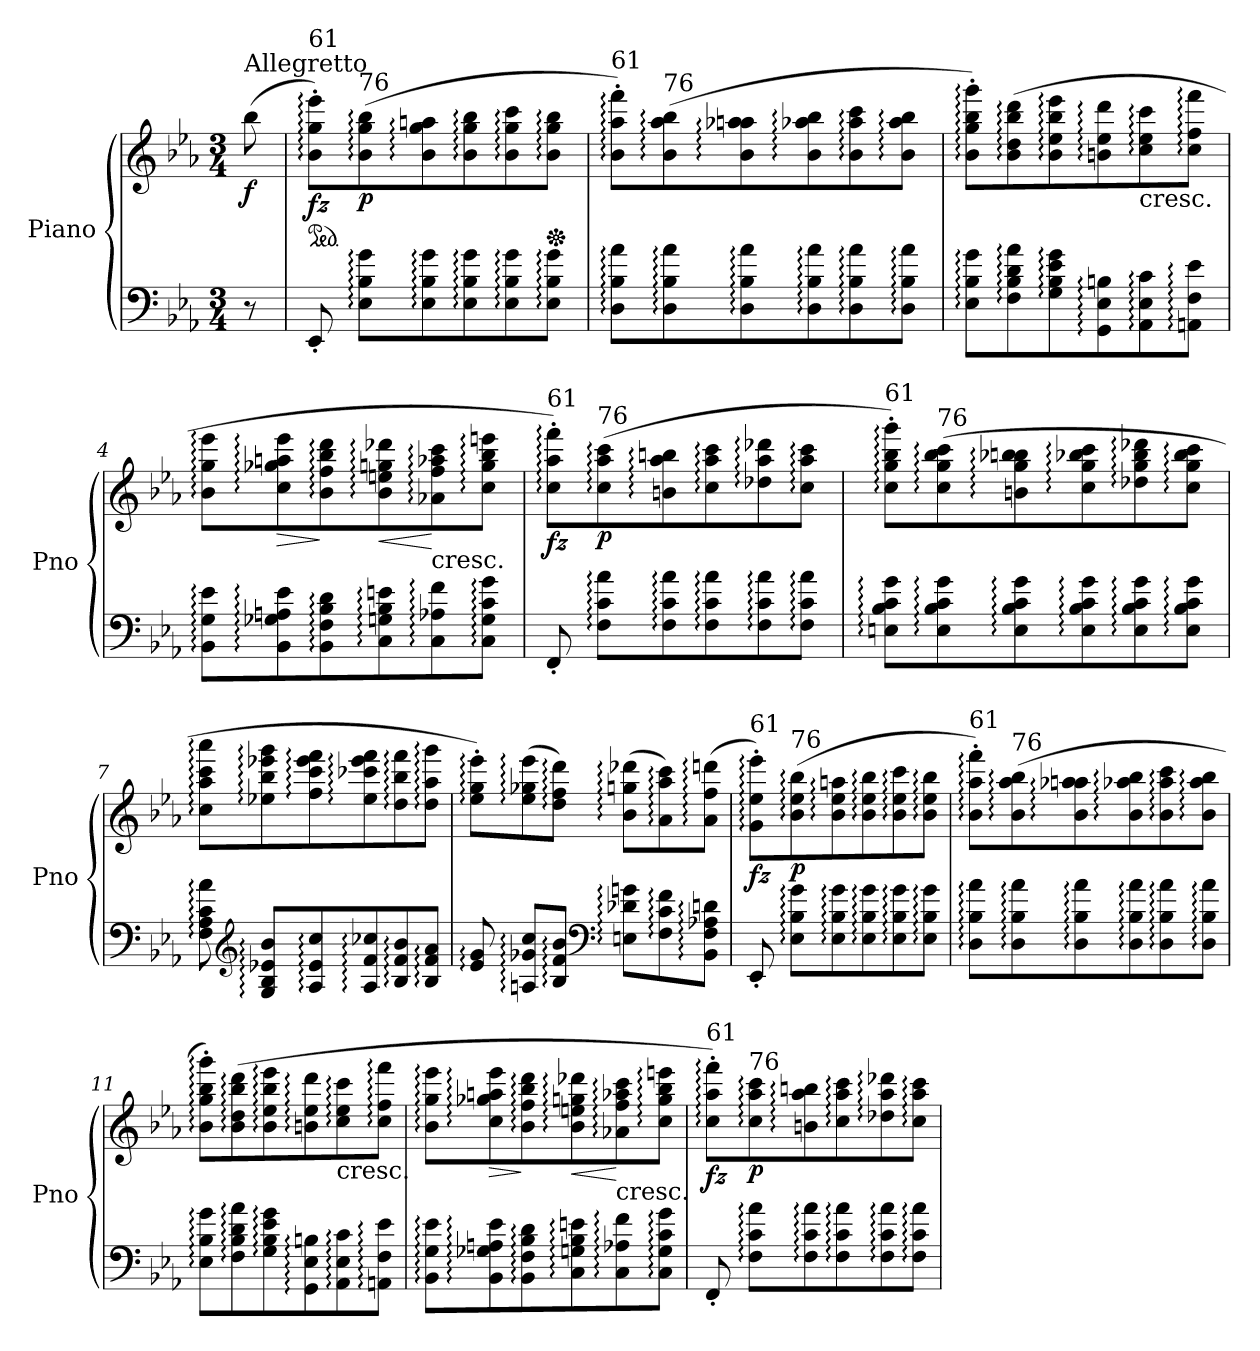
**kern	**kern	**dynam
*part1	*part1	*part1
*staff2	*staff1	*staff1/2
*I"Piano	*	*
*I'Pno	*	*
*clefF4	*clefG2	*
*k[b-e-a-]	*k[b-e-a-]	*
*E-:	*E-:	*
*M3/4	*M3/4	*
=	=	=
!	!LO:TX:a:t=Allegretto	!
!	!	!LO:DY:b
8r	(8bb-\	f
=1	=1	=1
*	*ped	*
!	!LO:TX:a:t=61	!
!	!	!LO:DY:b
8EE-'/	8b-\:' 8gg\:' 8eee-\:'L)	fz
!	!LO:TX:a:t=76	!
!	!	!LO:DY:b
8E-\: 8B-\: 8g\:L	(8b-\: 8gg\: 8bb-\:	p
8E-\: 8B-\: 8g\:	8b-\: 8gg\: 8aan\:	.
8E-\: 8B-\: 8g\:	8b-\: 8gg\: 8bb-\:	.
8E-\: 8B-\: 8g\:	8b-\: 8gg\: 8ccc\:	.
*	*Xped	*
8E-\: 8B-\: 8g\:J	8b-\: 8gg\: 8bb-\:J	.
=2	=2	=2
!	!LO:TX:a:t=61	!
8D\: 8B-\: 8a-\:L	8b-\:' 8aa-\:' 8fff\:'L)	.
!	!LO:TX:a:t=76	!
8D\: 8B-\: 8a-\:	(8b-\: 8aa-\: 8bb-\:	.
8D\: 8B-\: 8a-\:	8b-\: 8aa-X\: 8aan\:	.
8D\: 8B-\: 8a-\:	8b-\: 8aa-X\: 8bb-\:	.
8D\: 8B-\: 8a-\:	8b-\: 8aa-\: 8ccc\:	.
8D\: 8B-\: 8a-\:J	8b-\: 8aa-\: 8bb-\:J	.
=3	=3	=3
8E-\: 8B-\: 8g\:L	8b-\:' 8gg\:' 8bb-\:' 8ggg\:'L)	.
8F\: 8B-\: 8d\: 8a-\:	(8b-\: 8dd\: 8bb-\: 8ddd\:	.
8G\: 8B-\: 8e-\: 8g\:	8b-\: 8ee-\: 8bb-\: 8eee-\:	.
8GG\: 8E-\: 8Bn\:	8bn\: 8ee-\: 8ddd\:	.
!	!LO:TX:b:t=cresc.	!
8AA-\: 8E-\: 8c\:	8cc\: 8ee-\: 8ccc\:	.
8AAn\: 8F\: 8e-\:J	8cc\: 8ff\: 8fff\:J	.
!!LO:LB:g=z
=4	=4	=4
8BB-\: 8G\: 8e-\:L	8b-\: 8gg\: 8eee-\:L	.
!	!	!LO:HP:b
8BB-\: 8G-X\: 8An\: 8e-\:	8cc\: 8gg-X\: 8aan\: 8eee-\:	>
8BB-\: 8F\: 8B-\: 8d\:	8b-\: 8ff\: 8bb-\: 8ddd\:	]
!	!	!LO:HP:b
8C\: 8Gn\: 8B-\: 8en\:	8b-\: 8een\: 8ggn\: 8ddd-X\:	<
!	!LO:TX:b:t=cresc.	!
8C\: 8A-X\: 8f\:	8a-X\: 8ff\: 8aa-X\: 8ccc\:	[
8C\: 8G\: 8c\: 8g\:J	8cc\: 8gg\: 8bb-\: 8eeen\:J	.
=5	=5	=5
!	!LO:TX:a:t=61	!
!	!	!LO:DY:b
8FF'/	8cc\:' 8aa-\:' 8fff\:'L)	fz
!	!LO:TX:a:t=76	!
!	!	!LO:DY:b
8F\: 8c\: 8a-\:L	(8cc\: 8aa-\: 8ccc\:	p
8F\: 8c\: 8a-\:	8bn\: 8aa-\: 8bbn\:	.
8F\: 8c\: 8a-\:	8cc\: 8aa-\: 8ccc\:	.
8F\: 8c\: 8a-\:	8dd-X\: 8aa-\: 8ddd-X\:	.
8F\: 8c\: 8a-\:J	8cc\: 8aa-\: 8ccc\:J	.
=6	=6	=6
!	!LO:TX:a:t=61	!
8En\: 8B-\: 8c\: 8g\:L	8cc\:' 8gg\:' 8bb-\:' 8ggg\:'L)	.
!	!LO:TX:a:t=76	!
8E\: 8B-\: 8c\: 8g\:	(8cc\: 8gg\: 8bb-\: 8ccc\:	.
8E\: 8B-\: 8c\: 8g\:	8bn\: 8gg\: 8bb-X\: 8bbn\:	.
8E\: 8B-\: 8c\: 8g\:	8cc\: 8gg\: 8bb-X\: 8ccc\:	.
8E\: 8B-\: 8c\: 8g\:	8dd-X\: 8gg\: 8bb-\: 8ddd-X\:	.
8E\: 8B-\: 8c\: 8g\:J	8cc\: 8gg\: 8bb-\: 8ccc\:J	.
!!LO:LB:g=z
=7	=7	=7
8F\: 8A-\: 8c\: 8a-\:	8cc\: 8aa-\: 8ccc\: 8aaa-\:L	.
*clefG2	*	*
8G/: 8B-/: 8e-X/: 8b-/:L	8ee-X\: 8bb-\: 8eee-X\: 8ggg\:	.
8A-/: 8e-/: 8cc/:	8ff\: 8ccc\: 8eee-\: 8fff\:	.
8A-/: 8f/: 8cc-X/:	8ee-\: 8ccc-X\: 8eee-\: 8fff\:	.
8B-/: 8f/: 8b-/:	8dd\: 8bb-\: 8fff\:	.
8B-/: 8f/: 8a-/:J	8dd\: 8aa-\: 8ggg\:J	.
=8	=8	=8
8e-/: 8g/:	8ee-\:' 8gg\:' 8eee-\:'L)	.
8An/: 8g-X/: 8cc/:L	(8ee-\: 8gg-X\: 8eee-\:	.
8B-/: 8f/: 8b-/:J	8dd\: 8ff\: 8ddd\:J)	.
*clefF4	*	*
8En\: 8d-X\: 8gn\:L	(8b-\: 8ggn\: 8ddd-X\:L	.
8F\: 8c\: 8f\:	8a-\: 8aa-\: 8ccc\:)	.
8BB-\: 8F\: 8A-X\: 8dn\:J	(8a-\: 8ff\: 8dddn\:J	.
=9	=9	=9
!	!LO:TX:a:t=61	!
!	!	!LO:DY:b
8EE-'/	8g\:' 8ee-\:' 8eee-\:'L)	fz
!	!LO:TX:a:t=76	!
!	!	!LO:DY:b
8E-\: 8B-\: 8g\:L	(8b-\: 8ee-\: 8bb-\:	p
8E-\: 8B-\: 8g\:	8b-\: 8ee-\: 8aan\:	.
8E-\: 8B-\: 8g\:	8b-\: 8ee-\: 8bb-\:	.
8E-\: 8B-\: 8g\:	8b-\: 8ee-\: 8ccc\:	.
8E-\: 8B-\: 8g\:J	8b-\: 8ee-\: 8bb-\:J	.
!!LO:LB:g=z
=10	=10	=10
!	!LO:TX:a:t=61	!
8D\: 8B-\: 8a-\:L	8b-\:' 8aa-\:' 8fff\:'L)	.
!	!LO:TX:a:t=76	!
8D\: 8B-\: 8a-\:	(8b-\: 8aa-\: 8bb-\:	.
8D\: 8B-\: 8a-\:	8b-\: 8aa-X\: 8aan\:	.
8D\: 8B-\: 8a-\:	8b-\: 8aa-X\: 8bb-\:	.
8D\: 8B-\: 8a-\:	8b-\: 8aa-\: 8ccc\:	.
8D\: 8B-\: 8a-\:J	8b-\: 8aa-\: 8bb-\:J	.
=11	=11	=11
8E-\: 8B-\: 8g\:L	8b-\:' 8gg\:' 8bb-\:' 8ggg\:'L)	.
8F\: 8B-\: 8d\: 8a-\:	(8b-\: 8dd\: 8bb-\: 8ddd\:	.
8G\: 8B-\: 8e-\: 8g\:	8b-\: 8ee-\: 8bb-\: 8eee-\:	.
8GG\: 8E-\: 8Bn\:	8bn\: 8ee-\: 8ddd\:	.
!	!LO:TX:b:t=cresc.	!
8AA-\: 8E-\: 8c\:	8cc\: 8ee-\: 8ccc\:	.
8AAn\: 8F\: 8e-\:J	8cc\: 8ff\: 8fff\:J	.
=12	=12	=12
8BB-\: 8G\: 8e-\:L	8b-\: 8gg\: 8eee-\:L	.
!	!	!LO:HP:b
8BB-\: 8G-X\: 8An\: 8e-\:	8cc\: 8gg-X\: 8aan\: 8eee-\:	>
8BB-\: 8F\: 8B-\: 8d\:	8b-\: 8ff\: 8bb-\: 8ddd\:	]
!	!	!LO:HP:b
8C\: 8Gn\: 8B-\: 8en\:	8b-\: 8een\: 8ggn\: 8ddd-X\:	<
!	!LO:TX:b:t=cresc.	!
8C\: 8A-X\: 8f\:	8a-X\: 8ff\: 8aa-X\: 8ccc\:	[
8C\: 8G\: 8c\: 8g\:J	8cc\: 8gg\: 8bb-\: 8eeen\:J	.
!!LO:PB:g=z
=13	=13	=13
!	!LO:TX:a:t=61	!
!	!	!LO:DY:b
8FF'/	8cc\:' 8aa-\:' 8fff\:'L)	fz
!	!LO:TX:a:t=76	!
!	!	!LO:DY:b
8F\: 8c\: 8a-\:L	8cc\: 8aa-\: 8ccc\:	p
8F\: 8c\: 8a-\:	8bn\: 8aa-\: 8bbn\:	.
8F\: 8c\: 8a-\:	8cc\: 8aa-\: 8ccc\:	.
8F\: 8c\: 8a-\:	8dd-X\: 8aa-\: 8ddd-X\:	.
8F\: 8c\: 8a-\:J	8cc\: 8aa-\: 8ccc\:J	.
=	=	=
*-	*-	*-
